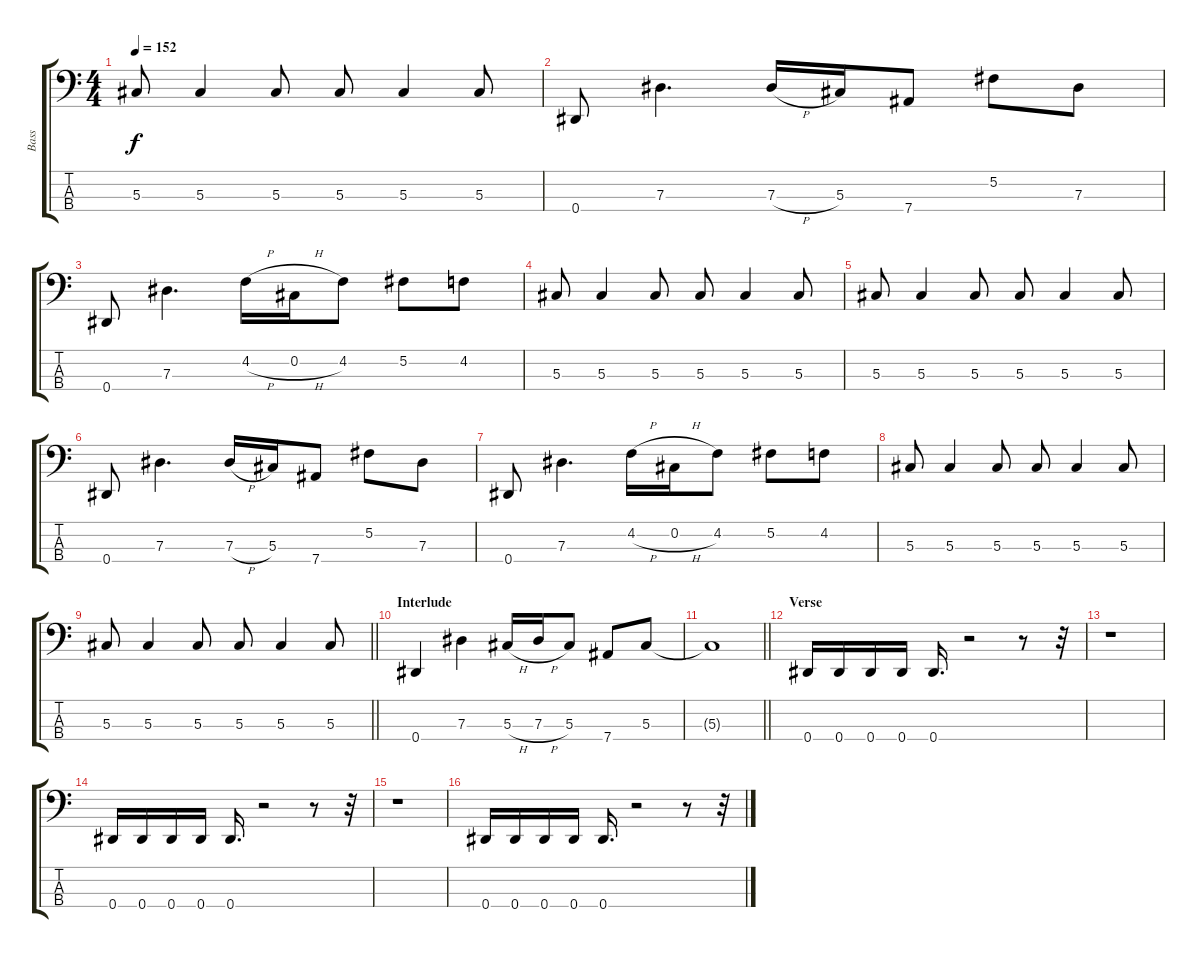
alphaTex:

\track ("Bass" "Bass") {instrument electricbassfinger}
\staff {score tabs}
\tuning (Gb2 Db2 Ab1 Eb1) {hide}
\ts (4 4)
\tempo 152
\clef f4
\ks c
5.3.8{dy f} 5.3.4 5.3.8 5.3.8 5.3.4 5.3.8 |
0.4.8 7.3.4{d} 7.3{h}.16 5.3.16 7.4.8 5.2.8 7.3.8 |
0.4.8 7.3.4{d} 4.2{h}.16 0.2{h}.16 4.2.8 5.2.8 4.2.8 |
5.3.8 5.3.4 5.3.8 5.3.8 5.3.4 5.3.8 |
5.3.8 5.3.4 5.3.8 5.3.8 5.3.4 5.3.8 |
0.4.8 7.3.4{d} 7.3{h}.16 5.3.16 7.4.8 5.2.8 7.3.8 |
0.4.8 7.3.4{d} 4.2{h}.16 0.2{h}.16 4.2.8 5.2.8 4.2.8 |
5.3.8 5.3.4 5.3.8 5.3.8 5.3.4 5.3.8 |
\barLineRight lightlight
5.3.8 5.3.4 5.3.8 5.3.8 5.3.4 5.3.8 |
\section ("" "Interlude")
0.4.4 7.3.4 5.3{h}.16 7.3{h}.16 5.3.8 7.4.8 5.3.8 |
\barLineRight lightlight
5.3{t}.1 |
\section ("" "Verse")
0.4.16 0.4.16 0.4.16 0.4.16 0.4.16{d} r.2 r.8 r.32 |
r.1 |
0.4.16 0.4.16 0.4.16 0.4.16 0.4.16{d} r.2 r.8 r.32 |
r.1 |
0.4.16 0.4.16 0.4.16 0.4.16 0.4.16{d} r.2 r.8 r.32
